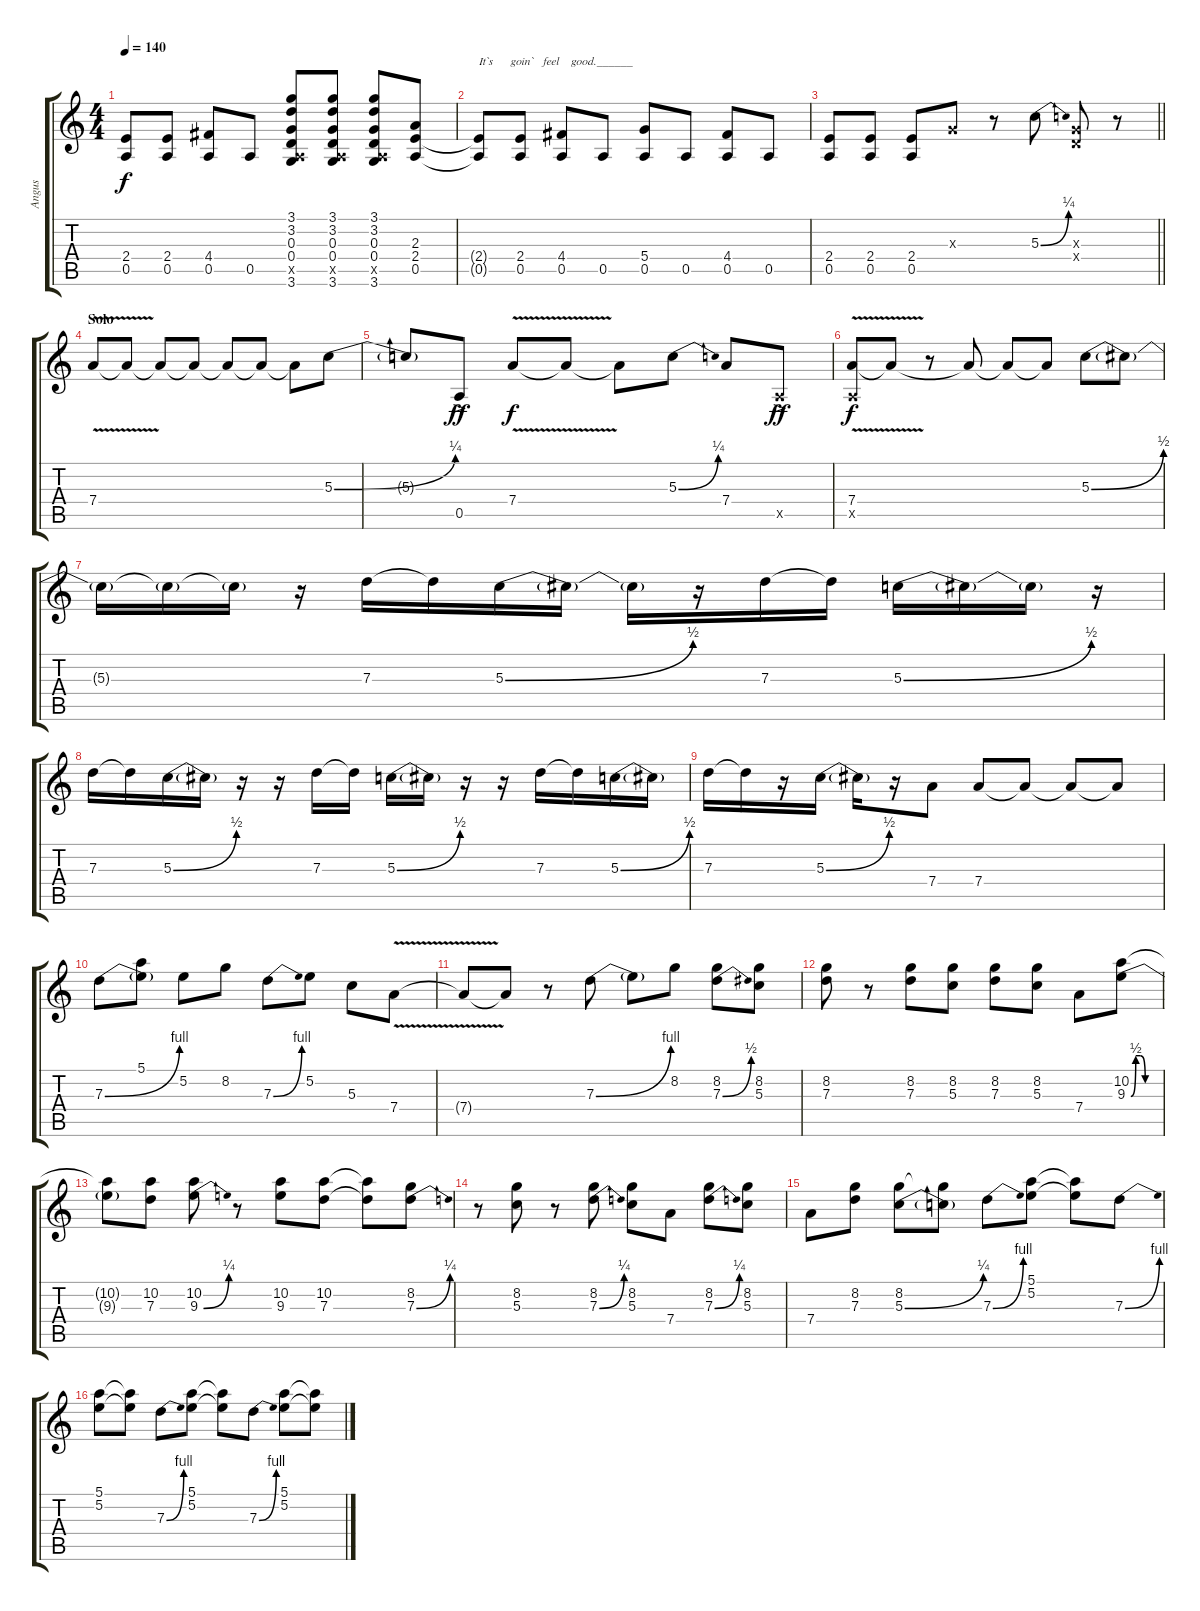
\track ("Angus" "Angus") {instrument overdrivenguitar}
\staff {score tabs}
\tuning (E4 B3 G3 D3 A2 E2) {hide}
\ts (4 4)
\tempo 140
\clef g2
\ks c
(2.4{t} 0.5{t}).8{dy f} (2.4 0.5).8 (4.4 0.5).8 0.5.8 (3.1 3.2 0.3 0.4 0.5{x} 3.6).8 (3.1 3.2 0.3 0.4 0.5{x} 3.6).8 (3.1 3.2 0.3 0.4 0.5{x} 3.6).8 (2.3 2.4 0.5).8 |
(2.4{t} 0.5{t}).8{txt "It`s      goin`   feel    good.______"} (2.4 0.5).8 (4.4 0.5).8 0.5.8 (5.4 0.5).8 0.5.8 (4.4 0.5).8 0.5.8 |
\barLineRight lightlight
(2.4 0.5).8 (2.4 0.5).8 (2.4 0.5).8 0.3{x}.8 r.8 5.3{be (bend 0 0 60 1)}.8 (0.3{x} 0.4{x}).8 r.8 |
\section ("" "Solo")
7.4{v}.8 7.4{t}.8 7.4{t}.8 7.4{t}.8 7.4{t}.8 7.4{t}.8 7.4{t}.8 5.3{be (bend 0 0 60 1)}.8 |
5.3{t}.8 0.5{ac}.8{dy ff} 7.4{v}.8{dy f} 7.4{t}.8 7.4{t}.8 5.3{be (bend 0 0 60 1)}.8 7.4.8 0.5{ac x}.8{dy ff} |
(7.4{v} 0.5{x}).8{dy f} 7.4{t}.8 r.8 7.4{t}.8 7.4{t}.8 7.4{t}.8 5.3{be (bend 0 0 60 2)}.8 5.3{t}.8 |
5.3{t}.16 5.3{t}.16 5.3{t}.16 r.16 7.3.16 7.3{t}.16 5.3{be (bend 0 0 60 2)}.16 5.3{t}.16 5.3{t}.16 r.16 7.3.16 7.3{t}.16 5.3{be (bend 0 0 60 2)}.16 5.3{t}.16 5.3{t}.16 r.16 |
7.3.16 7.3{t}.16 5.3{be (bend 0 0 60 2)}.16 5.3{t}.16 r.16 r.16 7.3.16 7.3{t}.16 5.3{be (bend 0 0 60 2)}.16 5.3{t}.16 r.16 r.16 7.3.16 7.3{t}.16 5.3{be (bend 0 0 60 2)}.16 5.3{t}.16 |
7.3.16 7.3{t}.16 r.16 5.3{be (bend 0 0 60 2)}.16 5.3{t}.16 r.16 7.4.8 7.4.8 7.4{t}.8 7.4{t}.8 7.4{t}.8 |
7.3{be (bend 0 0 60 4)}.8 (5.1 7.3{t}).8 5.2.8 8.2.8 7.3{be (bend 0 0 60 4)}.8 5.2.8 5.3.8 7.4{v}.8 |
7.4{t}.8 7.4{t}.8 r.8 7.3{be (bend 0 0 60 4)}.8 7.3{t}.8 8.2.8 (8.2 7.3{be (bend 0 0 60 2)}).8 (8.2 5.3).8 |
(8.2 7.3).8 r.8 (8.2 7.3).8 (8.2 5.3).8 (8.2 7.3).8 (8.2 5.3).8 7.4.8 (10.2 9.3{be (custom 0 0 10 2 20 2 30 0 60 0)}).8 |
(10.2{t} 9.3{t}).8 (10.2 7.3).8 (10.2 9.3{be (bend 0 0 60 1)}).8 r.8 (10.2 9.3).8 (10.2 7.3).8 (10.2{t} 7.3{t}).8 (8.2 7.3{be (bend 0 0 60 1)}).8 |
r.8 (8.2 5.3).8 r.8 (8.2 7.3{be (bend 0 0 60 1)}).8 (8.2 5.3).8 7.4.8 (8.2 7.3{be (bend 0 0 60 1)}).8 (8.2 5.3).8 |
7.4.8 (8.2 7.3).8 (8.2 5.3{be (bend 0 0 60 1)}).8 (8.2{t} 5.3{t}).8 7.3{be (bend 0 0 60 4)}.8 (5.1 5.2).8 (5.1{t} 5.2{t}).8 7.3{be (bend 0 0 60 4)}.8 |
(5.1 5.2).8 (5.1{t} 5.2{t}).8 7.3{be (bend 0 0 60 4)}.8 (5.1 5.2).8 (5.1{t} 5.2{t}).8 7.3{be (bend 0 0 60 4)}.8 (5.1 5.2).8 (5.1{t} 5.2{t}).8
